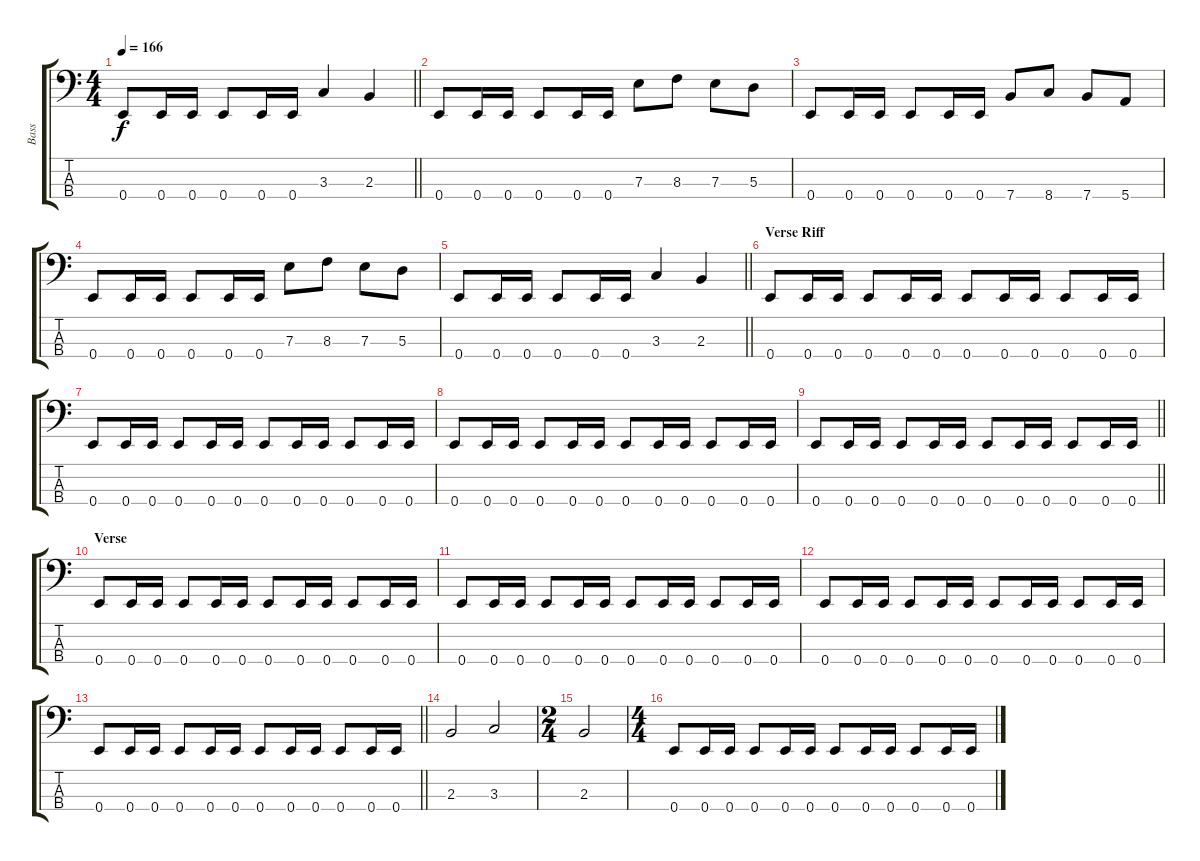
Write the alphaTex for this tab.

\track ("Bass" "Bass") {instrument electricbasspick}
\staff {score tabs}
\tuning (G2 D2 A1 E1) {hide}
\ts (4 4)
\tempo 166
\clef f4
\barLineRight lightlight
\ks c
0.4.8{dy f} 0.4.16 0.4.16 0.4.8 0.4.16 0.4.16 3.3.4 2.3.4 |
0.4.8 0.4.16 0.4.16 0.4.8 0.4.16 0.4.16 7.3.8 8.3.8 7.3.8 5.3.8 |
0.4.8 0.4.16 0.4.16 0.4.8 0.4.16 0.4.16 7.4.8 8.4.8 7.4.8 5.4.8 |
0.4.8 0.4.16 0.4.16 0.4.8 0.4.16 0.4.16 7.3.8 8.3.8 7.3.8 5.3.8 |
\barLineRight lightlight
0.4.8 0.4.16 0.4.16 0.4.8 0.4.16 0.4.16 3.3.4 2.3.4 |
\section ("" "Verse Riff")
0.4.8 0.4.16 0.4.16 0.4.8 0.4.16 0.4.16 0.4.8 0.4.16 0.4.16 0.4.8 0.4.16 0.4.16 |
0.4.8 0.4.16 0.4.16 0.4.8 0.4.16 0.4.16 0.4.8 0.4.16 0.4.16 0.4.8 0.4.16 0.4.16 |
0.4.8 0.4.16 0.4.16 0.4.8 0.4.16 0.4.16 0.4.8 0.4.16 0.4.16 0.4.8 0.4.16 0.4.16 |
\barLineRight lightlight
0.4.8 0.4.16 0.4.16 0.4.8 0.4.16 0.4.16 0.4.8 0.4.16 0.4.16 0.4.8 0.4.16 0.4.16 |
\section ("" "Verse")
0.4.8 0.4.16 0.4.16 0.4.8 0.4.16 0.4.16 0.4.8 0.4.16 0.4.16 0.4.8 0.4.16 0.4.16 |
0.4.8 0.4.16 0.4.16 0.4.8 0.4.16 0.4.16 0.4.8 0.4.16 0.4.16 0.4.8 0.4.16 0.4.16 |
0.4.8 0.4.16 0.4.16 0.4.8 0.4.16 0.4.16 0.4.8 0.4.16 0.4.16 0.4.8 0.4.16 0.4.16 |
\barLineRight lightlight
0.4.8 0.4.16 0.4.16 0.4.8 0.4.16 0.4.16 0.4.8 0.4.16 0.4.16 0.4.8 0.4.16 0.4.16 |
2.3.2 3.3.2 |
\ts (2 4)
2.3.2 |
\ts (4 4)
0.4.8 0.4.16 0.4.16 0.4.8 0.4.16 0.4.16 0.4.8 0.4.16 0.4.16 0.4.8 0.4.16 0.4.16
